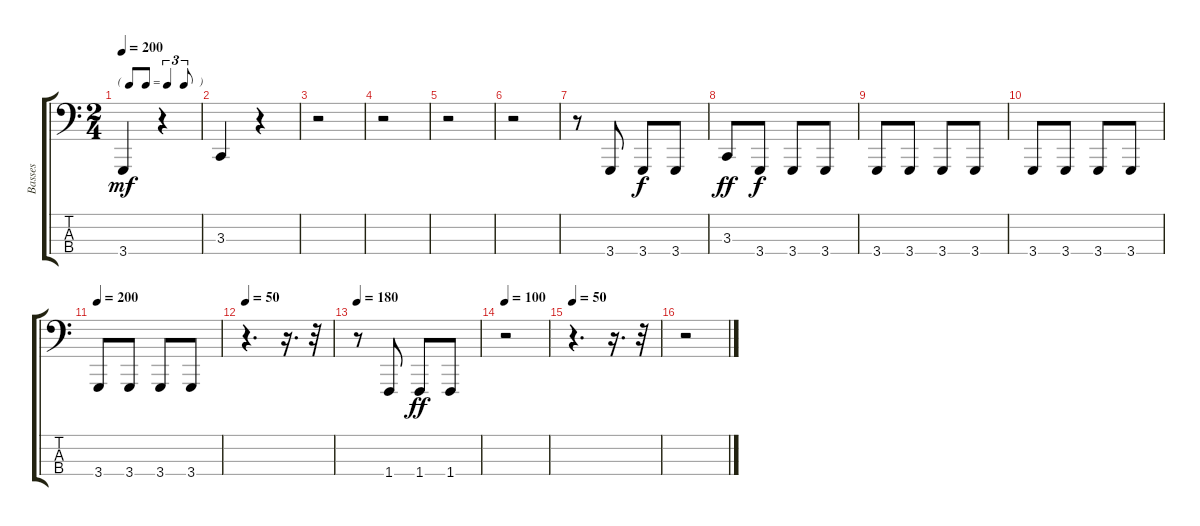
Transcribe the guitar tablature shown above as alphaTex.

\track ("Basses" "Basses") {instrument stringensemble1}
\staff {score tabs}
\tuning (G2 D2 A1 E1) {hide}
\ts (2 4)
\tf triplet8th
\tempo 200
\clef f4
\ks c
3.4.4{dy mf} r.4 |
3.3.4 r.4 |
r.2 |
r.2 |
r.2 |
r.2 |
r.8 3.4.8 3.4.8{dy f} 3.4.8 |
3.3.8{dy ff} 3.4.8{dy f} 3.4.8 3.4.8 |
3.4.8 3.4.8 3.4.8 3.4.8 |
3.4.8 3.4.8 3.4.8 3.4.8 |
\tempo 200
3.4.8 3.4.8 3.4.8 3.4.8 |
\tempo 50
r.4{d} r.16{d} r.32 |
\tempo 180
r.8 1.4.8 1.4.8{dy ff} 1.4.8 |
\tempo 100
r.2 |
\tempo 50
r.4{d} r.16{d} r.32 |
r.2
